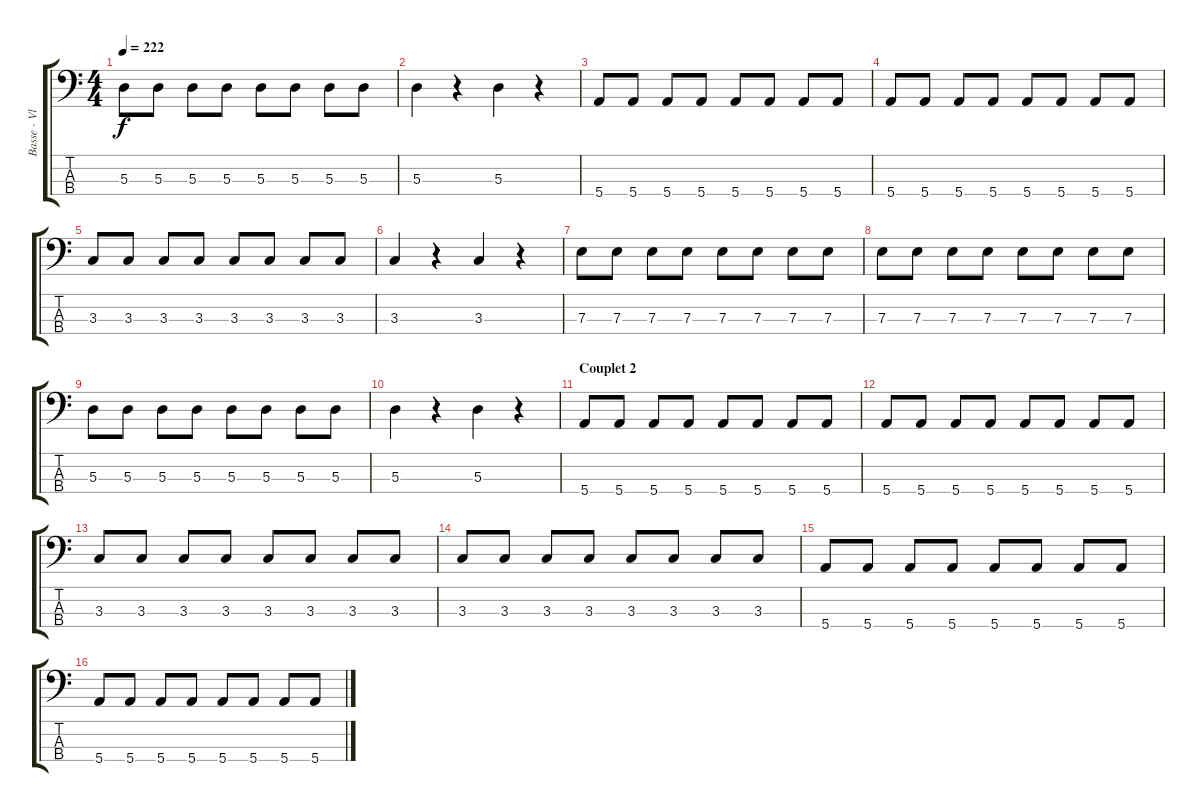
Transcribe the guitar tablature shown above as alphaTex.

\track ("Basse - Vlad" "Basse - Vl") {instrument electricbassfinger}
\staff {score tabs}
\tuning (G2 D2 A1 E1) {hide}
\ts (4 4)
\tempo 222
\clef f4
\ks c
5.3.8{dy f} 5.3.8 5.3.8 5.3.8 5.3.8 5.3.8 5.3.8 5.3.8 |
5.3.4 r.4 5.3.4 r.4 |
5.4.8 5.4.8 5.4.8 5.4.8 5.4.8 5.4.8 5.4.8 5.4.8 |
5.4.8 5.4.8 5.4.8 5.4.8 5.4.8 5.4.8 5.4.8 5.4.8 |
3.3.8 3.3.8 3.3.8 3.3.8 3.3.8 3.3.8 3.3.8 3.3.8 |
3.3.4 r.4 3.3.4 r.4 |
7.3.8 7.3.8 7.3.8 7.3.8 7.3.8 7.3.8 7.3.8 7.3.8 |
7.3.8 7.3.8 7.3.8 7.3.8 7.3.8 7.3.8 7.3.8 7.3.8 |
5.3.8 5.3.8 5.3.8 5.3.8 5.3.8 5.3.8 5.3.8 5.3.8 |
5.3.4 r.4 5.3.4 r.4 |
\section ("" "Couplet 2")
5.4.8 5.4.8 5.4.8 5.4.8 5.4.8 5.4.8 5.4.8 5.4.8 |
5.4.8 5.4.8 5.4.8 5.4.8 5.4.8 5.4.8 5.4.8 5.4.8 |
3.3.8 3.3.8 3.3.8 3.3.8 3.3.8 3.3.8 3.3.8 3.3.8 |
3.3.8 3.3.8 3.3.8 3.3.8 3.3.8 3.3.8 3.3.8 3.3.8 |
5.4.8 5.4.8 5.4.8 5.4.8 5.4.8 5.4.8 5.4.8 5.4.8 |
5.4.8 5.4.8 5.4.8 5.4.8 5.4.8 5.4.8 5.4.8 5.4.8
